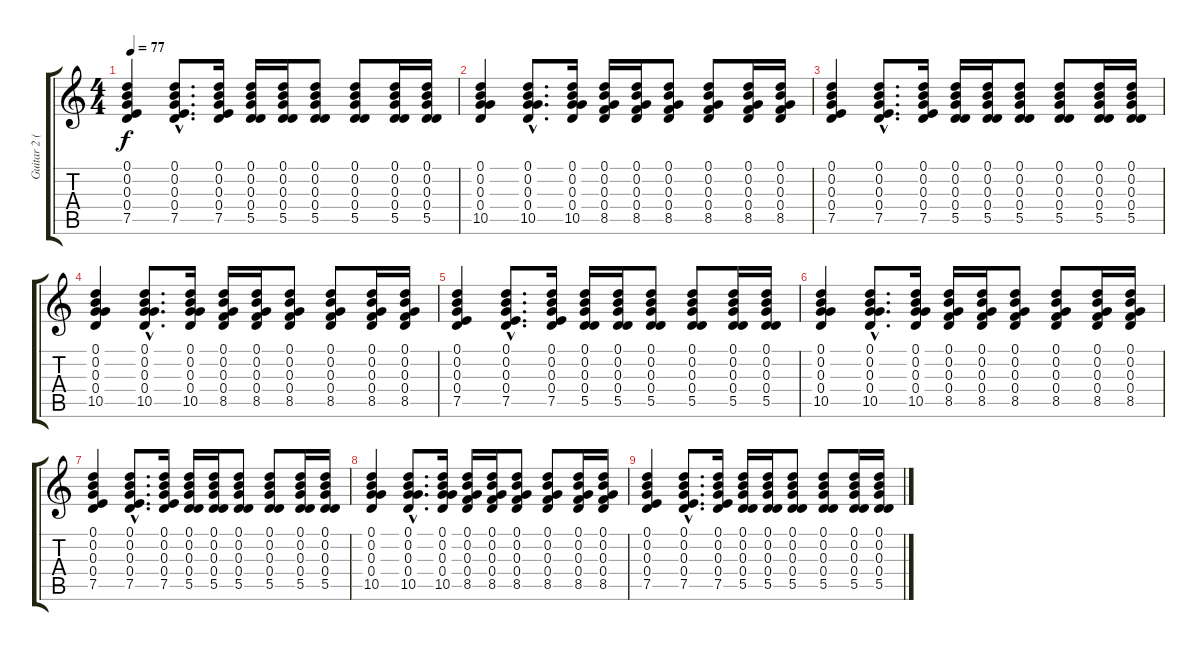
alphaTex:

\track ("Guitar 2 (Gem)" "Guitar 2 (") {instrument acousticguitarsteel}
\staff {score tabs}
\tuning (D4 B3 G3 D3 A2 E2) {hide}
\ts (4 4)
\tempo 77
\clef g2
\ks c
(0.1 0.2 0.3 0.4 7.5).4{dy f} (0.1{hac} 0.2{hac} 0.3{hac} 0.4{hac} 7.5{hac}).8{d} (0.1 0.2 0.3 0.4 7.5).16 (0.1 0.2 0.3 0.4 5.5).16 (0.1 0.2 0.3 0.4 5.5).16 (0.1 0.2 0.3 0.4 5.5).8 (0.1 0.2 0.3 0.4 5.5).8 (0.1 0.2 0.3 0.4 5.5).16 (0.1 0.2 0.3 0.4 5.5).16 |
(0.1 0.2 0.3 0.4 10.5).4 (0.1{hac} 0.2{hac} 0.3{hac} 0.4{hac} 10.5{hac}).8{d} (0.1 0.2 0.3 0.4 10.5).16 (0.1 0.2 0.3 0.4 8.5).16 (0.1 0.2 0.3 0.4 8.5).16 (0.1 0.2 0.3 0.4 8.5).8 (0.1 0.2 0.3 0.4 8.5).8 (0.1 0.2 0.3 0.4 8.5).16 (0.1 0.2 0.3 0.4 8.5).16 |
(0.1 0.2 0.3 0.4 7.5).4 (0.1{hac} 0.2{hac} 0.3{hac} 0.4{hac} 7.5{hac}).8{d} (0.1 0.2 0.3 0.4 7.5).16 (0.1 0.2 0.3 0.4 5.5).16 (0.1 0.2 0.3 0.4 5.5).16 (0.1 0.2 0.3 0.4 5.5).8 (0.1 0.2 0.3 0.4 5.5).8 (0.1 0.2 0.3 0.4 5.5).16 (0.1 0.2 0.3 0.4 5.5).16 |
(0.1 0.2 0.3 0.4 10.5).4 (0.1{hac} 0.2{hac} 0.3{hac} 0.4{hac} 10.5{hac}).8{d} (0.1 0.2 0.3 0.4 10.5).16 (0.1 0.2 0.3 0.4 8.5).16 (0.1 0.2 0.3 0.4 8.5).16 (0.1 0.2 0.3 0.4 8.5).8 (0.1 0.2 0.3 0.4 8.5).8 (0.1 0.2 0.3 0.4 8.5).16 (0.1 0.2 0.3 0.4 8.5).16 |
(0.1 0.2 0.3 0.4 7.5).4 (0.1{hac} 0.2{hac} 0.3{hac} 0.4{hac} 7.5{hac}).8{d} (0.1 0.2 0.3 0.4 7.5).16 (0.1 0.2 0.3 0.4 5.5).16 (0.1 0.2 0.3 0.4 5.5).16 (0.1 0.2 0.3 0.4 5.5).8 (0.1 0.2 0.3 0.4 5.5).8 (0.1 0.2 0.3 0.4 5.5).16 (0.1 0.2 0.3 0.4 5.5).16 |
(0.1 0.2 0.3 0.4 10.5).4 (0.1{hac} 0.2{hac} 0.3{hac} 0.4{hac} 10.5{hac}).8{d} (0.1 0.2 0.3 0.4 10.5).16 (0.1 0.2 0.3 0.4 8.5).16 (0.1 0.2 0.3 0.4 8.5).16 (0.1 0.2 0.3 0.4 8.5).8 (0.1 0.2 0.3 0.4 8.5).8 (0.1 0.2 0.3 0.4 8.5).16 (0.1 0.2 0.3 0.4 8.5).16 |
(0.1 0.2 0.3 0.4 7.5).4 (0.1{hac} 0.2{hac} 0.3{hac} 0.4{hac} 7.5{hac}).8{d} (0.1 0.2 0.3 0.4 7.5).16 (0.1 0.2 0.3 0.4 5.5).16 (0.1 0.2 0.3 0.4 5.5).16 (0.1 0.2 0.3 0.4 5.5).8 (0.1 0.2 0.3 0.4 5.5).8 (0.1 0.2 0.3 0.4 5.5).16 (0.1 0.2 0.3 0.4 5.5).16 |
(0.1 0.2 0.3 0.4 10.5).4{volume 0} (0.1{hac} 0.2{hac} 0.3{hac} 0.4{hac} 10.5{hac}).8{d} (0.1 0.2 0.3 0.4 10.5).16 (0.1 0.2 0.3 0.4 8.5).16 (0.1 0.2 0.3 0.4 8.5).16 (0.1 0.2 0.3 0.4 8.5).8 (0.1 0.2 0.3 0.4 8.5).8 (0.1 0.2 0.3 0.4 8.5).16 (0.1 0.2 0.3 0.4 8.5).16 |
(0.1 0.2 0.3 0.4 7.5).4 (0.1{hac} 0.2{hac} 0.3{hac} 0.4{hac} 7.5{hac}).8{d} (0.1 0.2 0.3 0.4 7.5).16 (0.1 0.2 0.3 0.4 5.5).16 (0.1 0.2 0.3 0.4 5.5).16 (0.1 0.2 0.3 0.4 5.5).8 (0.1 0.2 0.3 0.4 5.5).8 (0.1 0.2 0.3 0.4 5.5).16 (0.1 0.2 0.3 0.4 5.5).16
